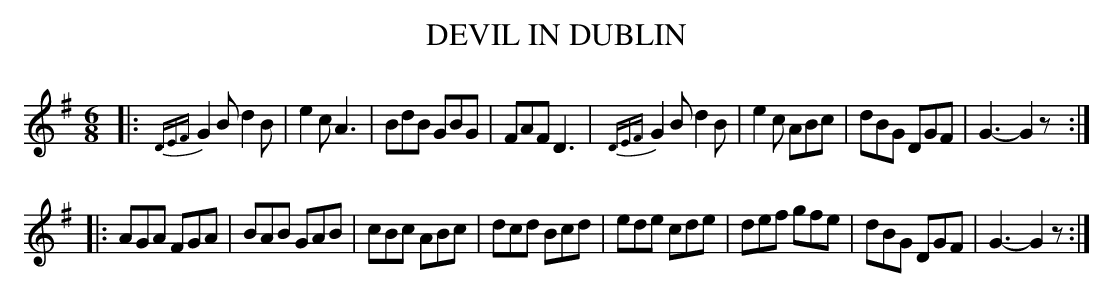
X:1
T: DEVIL IN DUBLIN
M: 6/8
L: 1/8
K: G
|:\
{DEF}G2B d2B | e2c A3 | BdB GBG | FAF D3 |\
{DEF}G2B d2B | e2c ABc | dBG DGF | G3- G2z :|
|:\
AGA FGA | BAB GAB | cBc ABc | dcd Bcd |\
ede cde | def gfe | dBG DGF | G3- G2z :|
